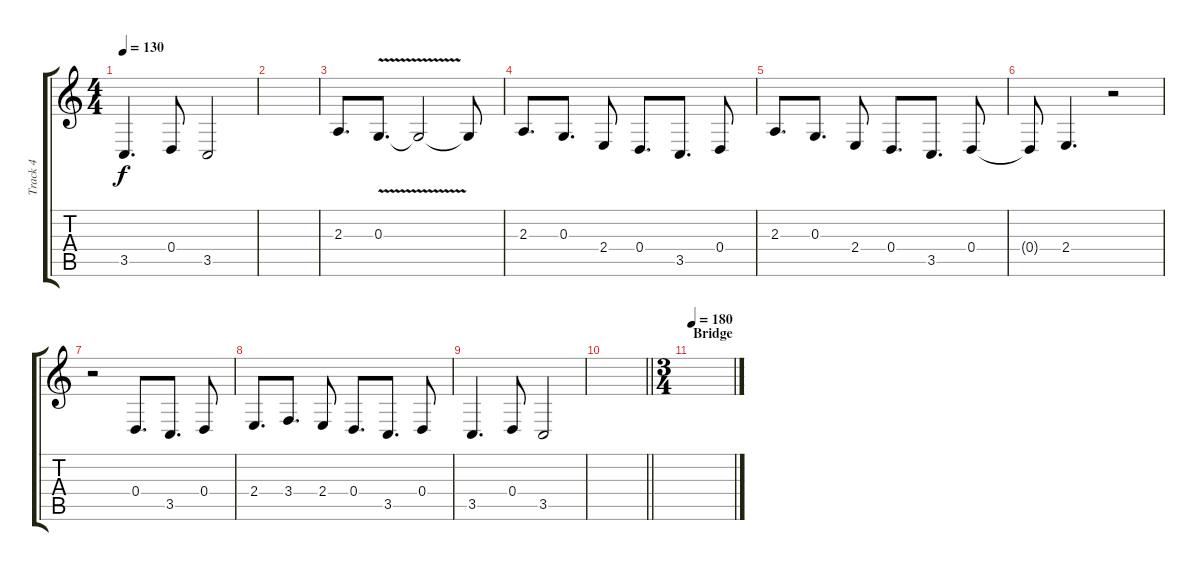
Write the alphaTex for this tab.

\track ("Track 4" "Track 4") {instrument altosax}
\staff {score tabs}
\tuning (E4 B3 G3 D3 A2 D2) {hide}
\ts (4 4)
\tempo 130
\clef g2
\ks c
3.5.4{d dy f} 0.4.8 3.5.2 |
|
2.3.8{d} 0.3{v}.8{d} 0.3{t}.2 0.3{t}.8 |
2.3.8{d} 0.3.8{d} 2.4.8 0.4.8{d} 3.5.8{d} 0.4.8 |
2.3.8{d} 0.3.8{d} 2.4.8 0.4.8{d} 3.5.8{d} 0.4.8 |
0.4{t}.8 2.4.4{d} r.2 |
r.2 0.4.8{d} 3.5.8{d} 0.4.8 |
2.4.8{d} 3.4.8{d} 2.4.8 0.4.8{d} 3.5.8{d} 0.4.8 |
3.5.4{d} 0.4.8 3.5.2 |
\barLineRight lightlight
|
\ts (3 4)
\section ("" "Bridge")
\tempo 180
